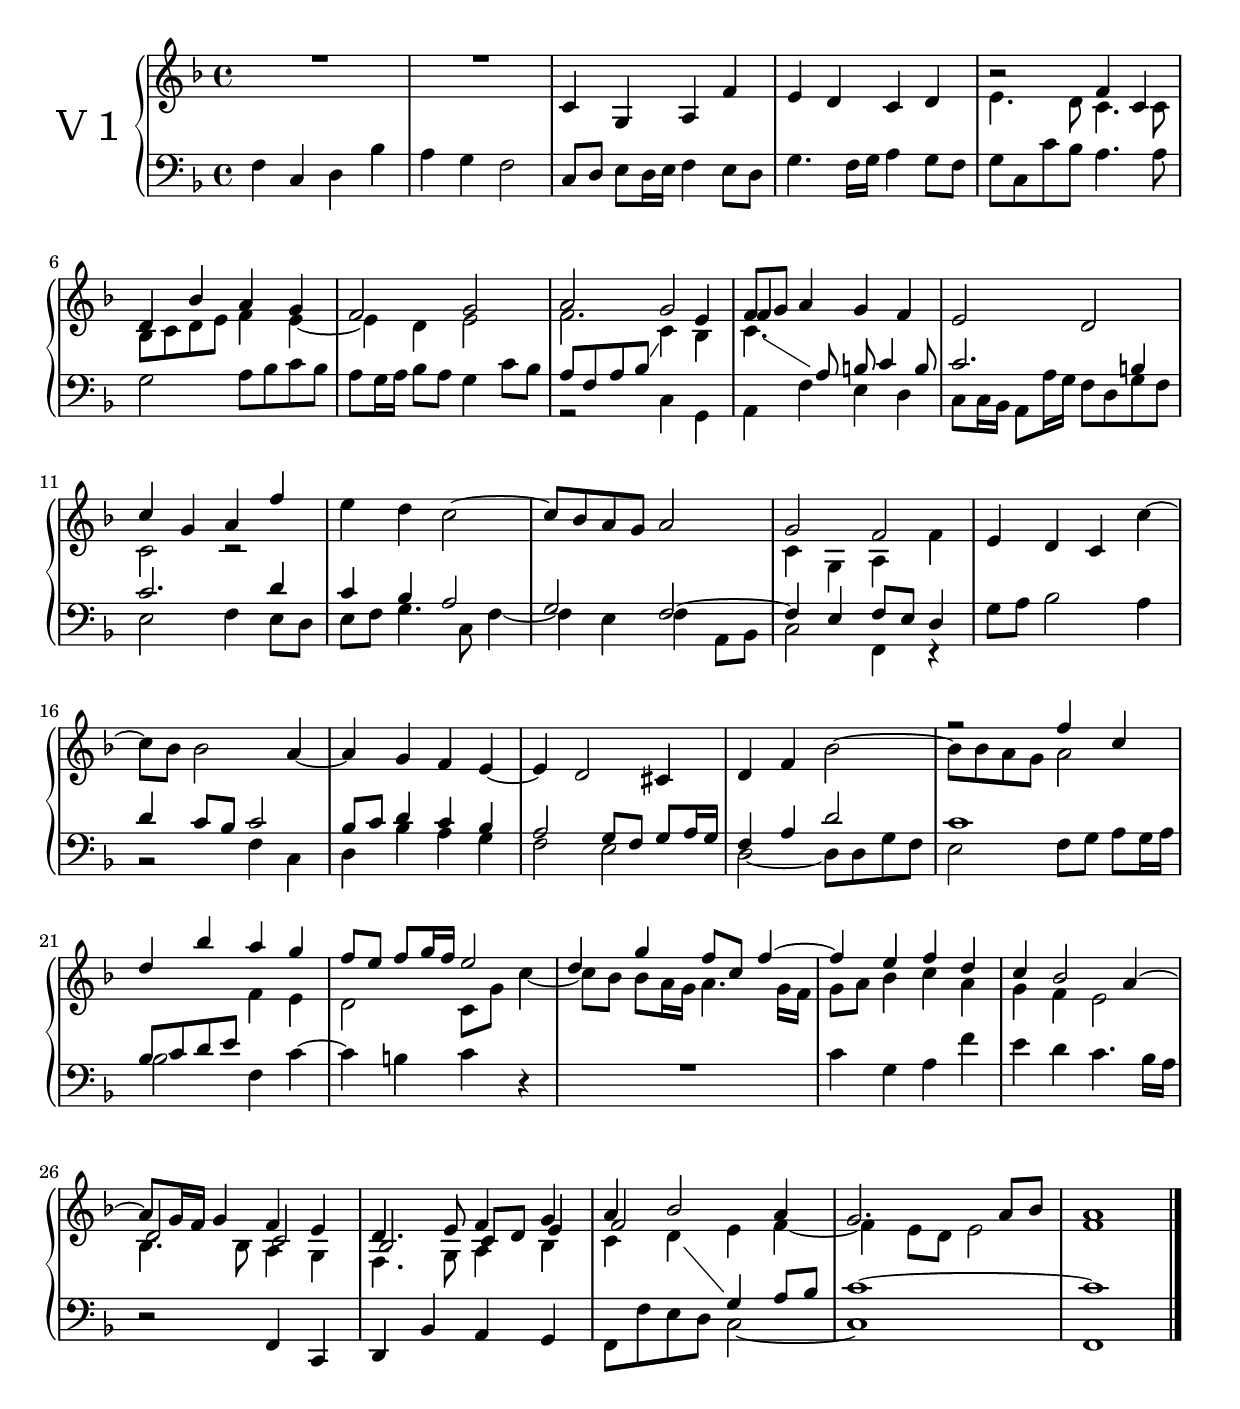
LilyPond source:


tracka = \relative c { 
    \key d \minor
    R1
    R1
    s1
    s1
    b''2\rest f4 c
    d4 bes' a g
    f2 g
    a g
    f8 g a4 g f
    s1
    c'4 g a f'
    \oneVoice
    e d c2~
    c8 bes a g a2
    \voiceOne
    g f
    s1
    s1
    s1
    s1
    s1
    r2 f'4 c
    d bes' a g
    f8 [ e ] f g16 f e2
    d4 g f8 c f4~
    f e f d
    c bes2 a4~
    a8 g16 f g4 f e
    d4. e8 f4 g
    a bes2 a4
    g2. a8 bes
    a1
    \bar "|."
}

trackb = \relative c { 
    R1
    R1
    \oneVoice
    c'4 g a f'
    e d c d
    \voiceTwo
    e4. d8 c4. c8
    bes8 c d e f4 e~
    e d e2
    f2. \voiceThree e4
    f s4 s2
    \oneVoice
    e2 d
    \voiceTwo
    c2 r2
    s1
    s1
    c4 g a f'
    \oneVoice
    e d c c'~
    c8 bes bes2 a4~
    a g f e~
    e d2 cis4
    d f bes2~
    \voiceTwo
    bes8 bes a g a2
    s2 f4 e
    d2 c8 g' c4~
    c8 [ bes ] bes a16 g a4. g16 f
    g8 a bes4 c a
    g f e2
    \voiceThree
    d c
    bes c8 d e4
    f2 \voiceTwo e4 f~
    f e8 d e2
    f1
}

trackc = \relative c { 
    \key d \minor
    \clef bass
    \oneVoice
    f4 c d bes'
    a g f2
    c8 [ d ] e d16 e f4 e8 d
    g4. f16 g a4 g8 f
    g c, c' bes a4. a8
    g2 a8 bes c bes
    a g16 a bes8 a g4 c8 bes
    \showStaffSwitch
    \voiceOne a8 f a bes \change Staff="up" \voiceTwo c4 bes
    c4. \change Staff="down" \voiceOne a8 b c4 b8
    c2. b4
    c2. d4
    c bes a2
    g f2~
    f4 e f8 e d4
    \oneVoice
    g8 a bes2 a4
    \voiceOne
    d c8 bes8 c2
    bes8 c d4 c bes
    a2 g8 [ f ] g a16 g
    f4 a d2
    c1
    bes8 c d e s2
    s1
    R1
    \oneVoice
    c4 g a f'
    e d c4. bes16 a
    \change Staff="up" \voiceTwo
    bes4. bes8 a4 g
    f4. g8 a4 bes
    c d \change Staff="down" \voiceOne g, a8 bes
    c1~
    c
}

trackd = \relative c { 
    s1 \noPageBreak
    s1 \noPageBreak
    s1 \noPageBreak
    s1 \noPageBreak
    s1 \noPageBreak
    s1 \noPageBreak
    s1 \noPageBreak
    r2 c4 g \noPageBreak
    a f' e d \noPageBreak
    c8 c16 bes a8 a'16 g f8 d g f \noPageBreak
    e2 f4 e8 d \noPageBreak
    e8 f g4. c,8 f4~ \noPageBreak
    f e f a,8 bes \noPageBreak
    c2 f,4 r4 \noPageBreak
    s1 \noPageBreak
    b2\rest f'4 c \noPageBreak
    d bes' a g \noPageBreak
    f2 e \noPageBreak
    d2~ d8 d g f \noPageBreak
    e2 f8 g a g16 a \noPageBreak
    bes2 f4 \tieUp c'~ \noPageBreak
    c b c d,4\rest \noPageBreak
    R1 \noPageBreak
    s1 \noPageBreak
    s1 \noPageBreak
    \oneVoice
    r2 f,4 c \noPageBreak
    d bes' a g \noPageBreak
    \voiceTwo
    f8 f' e d \tieDown c2~ \noPageBreak
    c1 \noPageBreak
    f,1 \noPageBreak
}

\include "merge.ly"
\score
{
    \new PianoStaff <<
        \accidentalStyle "piano"
        \set PianoStaff.instrumentName = # "Ⅴ 1"
        \new Staff = "up" << { \tracka } \\ {\trackb} >>
        \new Staff = "down" << {\trackc } \\ {\trackd} >>
    >>
    \layout 
    {
        \context { \PianoStaff \override InstrumentName #'font-size = #5  }
	\context { \Staff \consists #merge-rests-engraver }
	\context { \Staff \consists #merge-mmrests-engraver }
        \context 
        {
            \override SpacingSpanner.common-shortest-duration = #(ly:make-moment 1/2)
        }
    }
    \midi {\tempo 4=100}
}
